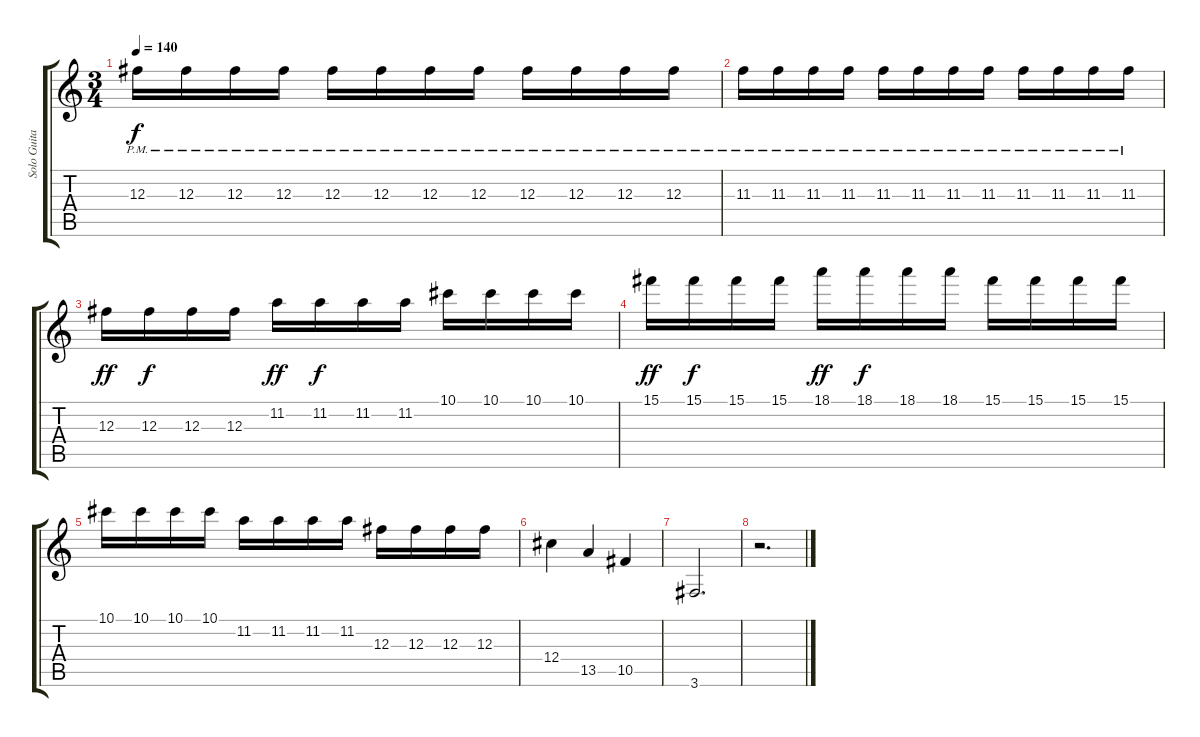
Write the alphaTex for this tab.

\track ("Solo Guitar 1" "Solo Guita") {instrument overdrivenguitar}
\staff {score tabs}
\tuning (Eb4 Bb3 Gb3 Db3 Ab2 Eb2) {hide}
\ts (3 4)
\tempo 140
\clef g2
\ks c
12.3{pm}.16{dy f} 12.3{pm}.16 12.3{pm}.16 12.3{pm}.16 12.3{pm}.16 12.3{pm}.16 12.3{pm}.16 12.3{pm}.16 12.3{pm}.16 12.3{pm}.16 12.3{pm}.16 12.3{pm}.16 |
11.3{pm}.16 11.3{pm}.16 11.3{pm}.16 11.3{pm}.16 11.3{pm}.16 11.3{pm}.16 11.3{pm}.16 11.3{pm}.16 11.3{pm}.16 11.3{pm}.16 11.3{pm}.16 11.3{pm}.16 |
12.3.16{dy ff} 12.3.16{dy f} 12.3.16 12.3.16 11.2.16{dy ff} 11.2.16{dy f} 11.2.16 11.2.16 10.1.16 10.1.16 10.1.16 10.1.16 |
15.1.16{dy ff} 15.1.16{dy f} 15.1.16 15.1.16 18.1.16{dy ff} 18.1.16{dy f} 18.1.16 18.1.16 15.1.16 15.1.16 15.1.16 15.1.16 |
10.1.16 10.1.16 10.1.16 10.1.16 11.2.16 11.2.16 11.2.16 11.2.16 12.3.16 12.3.16 12.3.16 12.3.16 |
12.4.4 13.5.4 10.5.4 |
3.6.2{d} |
r.2{d}
